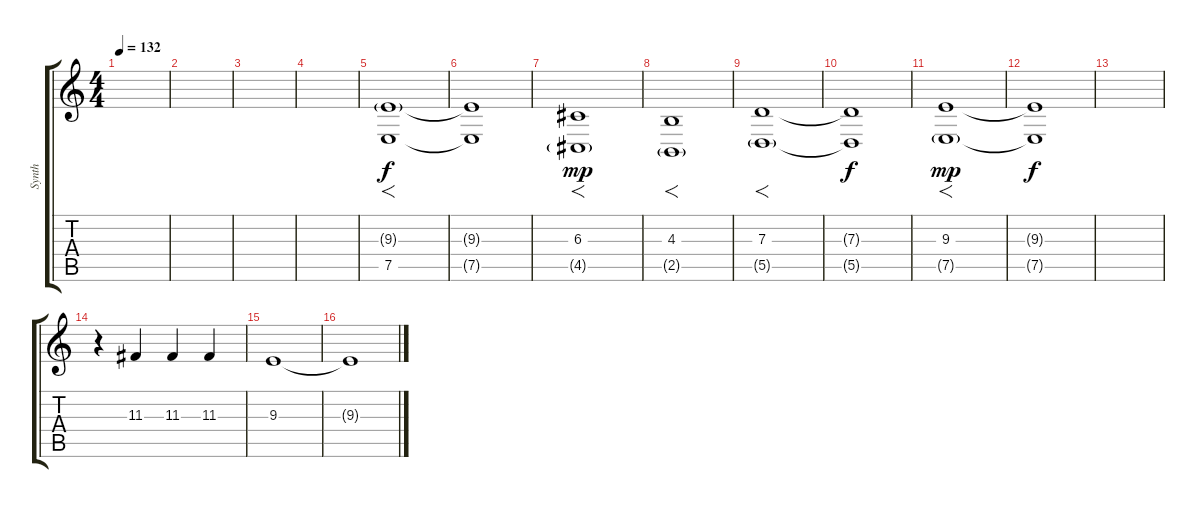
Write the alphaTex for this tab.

\track ("Synth" "Synth") {instrument frenchhorn}
\staff {score tabs}
\tuning (E4 B3 G3 D3 A2 E2) {hide}
\ts (4 4)
\tempo 132
\clef g2
\ks c
|
|
|
|
(9.3{g} 7.5).1{f} |
(9.3{t} 7.5{t}).1{dy f} |
(6.3 4.5{g}).1{f dy mp} |
(4.3 2.5{g}).1{f} |
(7.3 5.5{g}).1{f} |
(7.3{t} 5.5{t}).1{dy f} |
(9.3 7.5{g}).1{f dy mp} |
(9.3{t} 7.5{t}).1{dy f} |
|
r.4{volume 10 instrument viola} 11.3.4 11.3.4 11.3.4 |
9.3.1 |
9.3{t}.1{volume 4}
